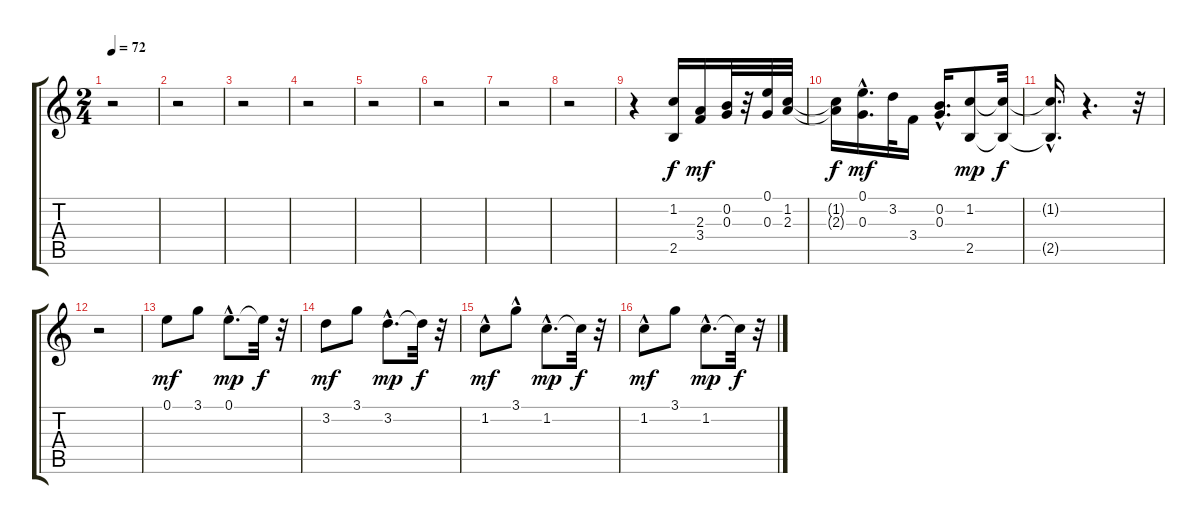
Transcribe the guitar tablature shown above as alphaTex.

\track "" {instrument acousticguitarsteel}
\staff {score tabs}
\tuning (E4 B3 G3 D3 A2 E2) {hide}
\ts (2 4)
\tempo 72
\clef g2
\ks c
r.2{dy f} |
r.2 |
r.2 |
r.2 |
r.2 |
r.2 |
r.2 |
r.2 |
r.4 (1.2 2.5).16 (2.3 3.4).16{dy mf} (0.2 0.3).32 r.32 (0.1 0.3).32 (1.2 2.3).32 |
(1.2{t} 2.3{t}).16{dy f} (0.1{hac} 0.3{hac}).16{d dy mf} 3.2.32 3.4.16 (0.2{hac} 0.3{hac}).16{d} (1.2 2.5).8{dy mp} (1.2{t} 2.5{t}).32{dy f} |
(1.2{hac t} 2.5{hac t}).16{d} r.4{d} r.32 |
r.2 |
0.1.8{dy mf} 3.1.8 0.1{hac}.8{d dy mp} 0.1{t}.32{dy f} r.32 |
3.2.8{dy mf} 3.1.8 3.2{hac}.8{d dy mp} 3.2{t}.32{dy f} r.32 |
1.2{hac}.8{dy mf} 3.1{hac}.8 1.2{hac}.8{d dy mp} 1.2{t}.32{dy f} r.32 |
1.2{hac}.8{dy mf} 3.1.8 1.2{hac}.8{d dy mp} 1.2{t}.32{dy f} r.32
